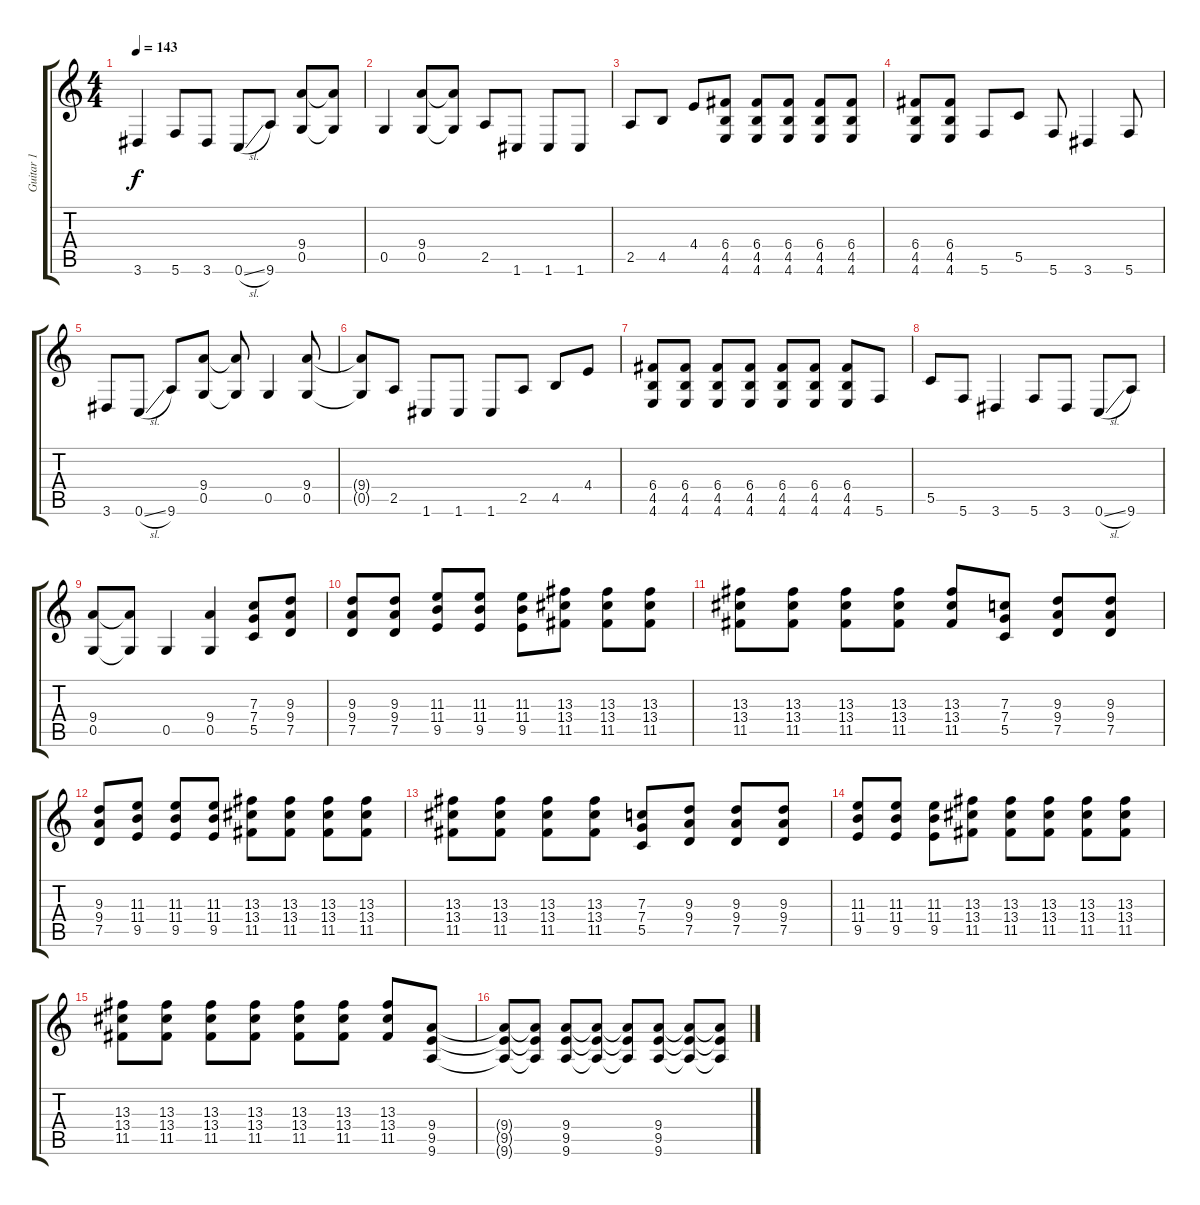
\track ("Guitar 1" "Guitar 1") {instrument overdrivenguitar}
\staff {score tabs}
\tuning (D4 A3 F3 C3 G2 C2) {hide}
\ts (4 4)
\tempo 143
\clef g2
\ks c
3.6.4{dy f} 5.6.8 3.6.8 0.6{sl}.8 9.6.8 (9.4 0.5).8 (9.4{t} 0.5{t}).8 |
0.5.4 (9.4 0.5).8 (9.4{t} 0.5{t}).8 2.5.8 1.6.8 1.6.8 1.6.8 |
2.5.8 4.5.8 4.4.8 (6.4 4.5 4.6).8 (6.4 4.5 4.6).8 (6.4 4.5 4.6).8 (6.4 4.5 4.6).8 (6.4 4.5 4.6).8 |
(6.4 4.5 4.6).8 (6.4 4.5 4.6).8 5.6.8 5.5.8 5.6.8 3.6.4 5.6.8 |
3.6.8 0.6{sl}.8 9.6.8 (9.4 0.5).8 (9.4{t} 0.5{t}).8 0.5.4 (9.4 0.5).8 |
(9.4{t} 0.5{t}).8 2.5.8 1.6.8 1.6.8 1.6.8 2.5.8 4.5.8 4.4.8 |
(6.4 4.5 4.6).8 (6.4 4.5 4.6).8 (6.4 4.5 4.6).8 (6.4 4.5 4.6).8 (6.4 4.5 4.6).8 (6.4 4.5 4.6).8 (6.4 4.5 4.6).8 5.6.8 |
5.5.8 5.6.8 3.6.4 5.6.8 3.6.8 0.6{sl}.8 9.6.8 |
(9.4 0.5).8 (9.4{t} 0.5{t}).8 0.5.4 (9.4 0.5).4 (7.3 7.4 5.5).8 (9.3 9.4 7.5).8 |
(9.3 9.4 7.5).8 (9.3 9.4 7.5).8 (11.3 11.4 9.5).8 (11.3 11.4 9.5).8 (11.3 11.4 9.5).8 (13.3 13.4 11.5).8 (13.3 13.4 11.5).8 (13.3 13.4 11.5).8 |
(13.3 13.4 11.5).8 (13.3 13.4 11.5).8 (13.3 13.4 11.5).8 (13.3 13.4 11.5).8 (13.3 13.4 11.5).8 (7.3 7.4 5.5).8 (9.3 9.4 7.5).8 (9.3 9.4 7.5).8 |
(9.3 9.4 7.5).8 (11.3 11.4 9.5).8 (11.3 11.4 9.5).8 (11.3 11.4 9.5).8 (13.3 13.4 11.5).8 (13.3 13.4 11.5).8 (13.3 13.4 11.5).8 (13.3 13.4 11.5).8 |
(13.3 13.4 11.5).8 (13.3 13.4 11.5).8 (13.3 13.4 11.5).8 (13.3 13.4 11.5).8 (7.3 7.4 5.5).8 (9.3 9.4 7.5).8 (9.3 9.4 7.5).8 (9.3 9.4 7.5).8 |
(11.3 11.4 9.5).8 (11.3 11.4 9.5).8 (11.3 11.4 9.5).8 (13.3 13.4 11.5).8 (13.3 13.4 11.5).8 (13.3 13.4 11.5).8 (13.3 13.4 11.5).8 (13.3 13.4 11.5).8 |
(13.3 13.4 11.5).8 (13.3 13.4 11.5).8 (13.3 13.4 11.5).8 (13.3 13.4 11.5).8 (13.3 13.4 11.5).8 (13.3 13.4 11.5).8 (13.3 13.4 11.5).8 (9.4 9.5 9.6).8 |
(9.4{t} 9.5{t} 9.6{t}).8 (9.4{t} 9.5{t} 9.6{t}).8 (9.4 9.5 9.6).8 (9.4{t} 9.5{t} 9.6{t}).8 (9.4{t} 9.5{t} 9.6{t}).8 (9.4 9.5 9.6).8 (9.4{t} 9.5{t} 9.6{t}).8 (9.4{t} 9.5{t} 9.6{t}).8
